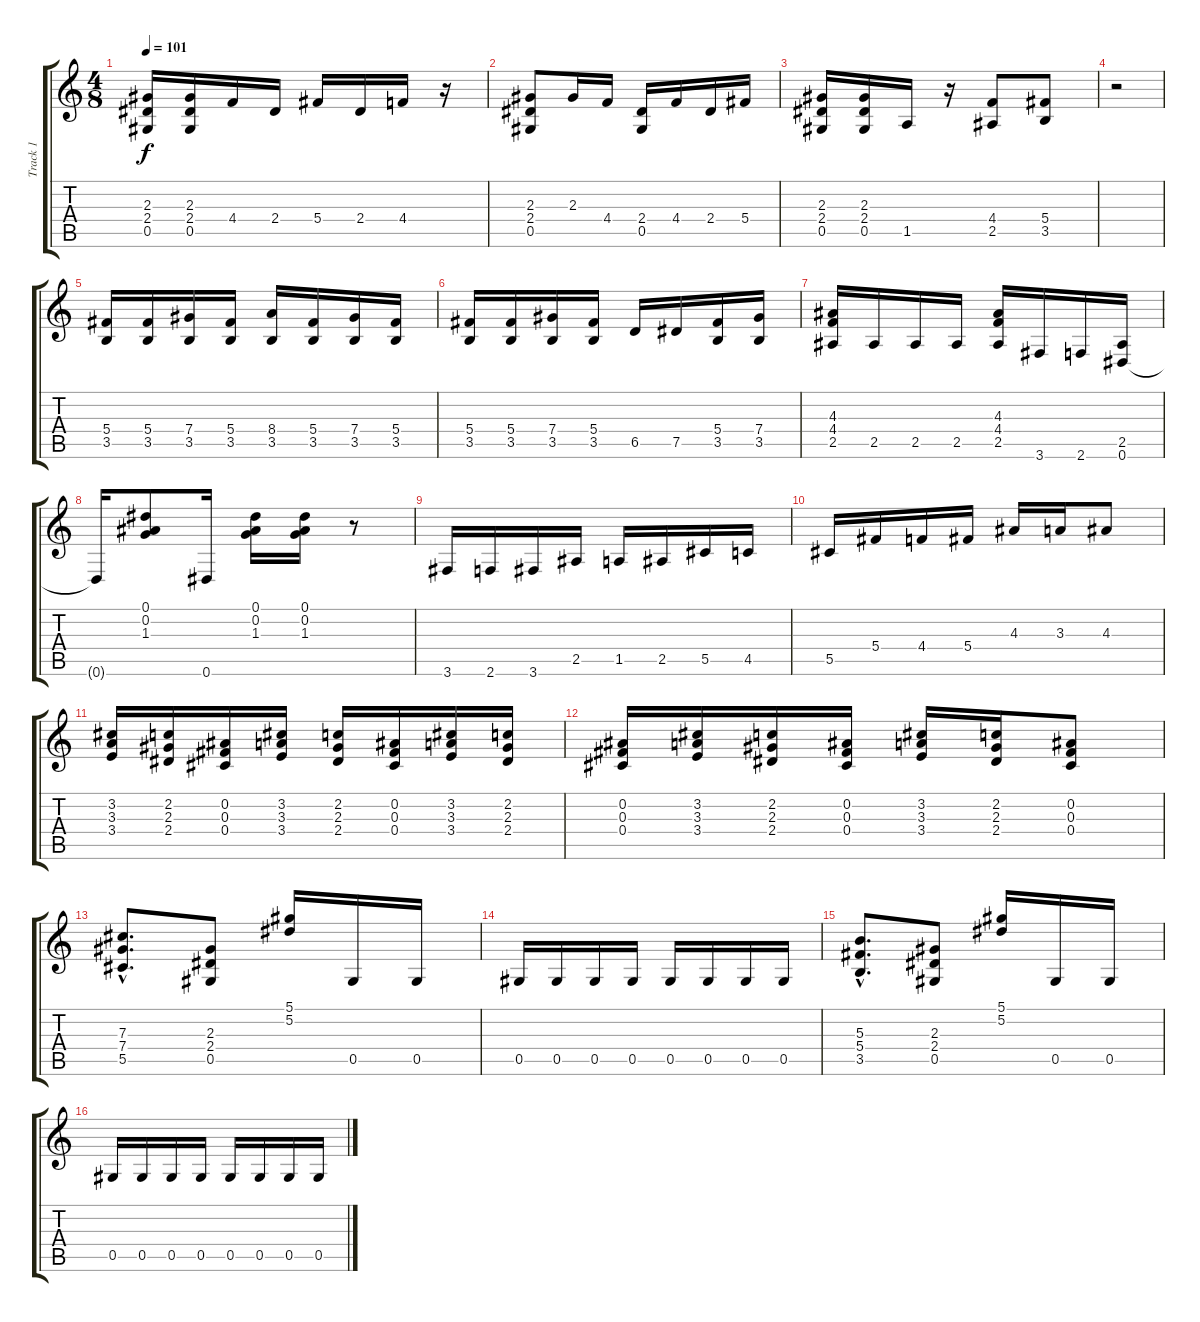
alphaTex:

\track ("Track 1" "Track 1") {instrument distortionguitar}
\staff {score tabs}
\tuning (Eb4 Bb3 Gb3 Db3 Ab2 Eb2) {hide}
\ts (4 8)
\tempo 101
\clef g2
\ks c
(2.3 2.4 0.5).16{dy f} (2.3 2.4 0.5).16 4.4.16 2.4.16 5.4.16 2.4.16 4.4.16 r.16 |
(2.3 2.4 0.5).8 2.3.16 4.4.16 (2.4 0.5).16 4.4.16 2.4.16 5.4.16 |
(2.3 2.4 0.5).16 (2.3 2.4 0.5).16 1.5.16 r.16 (4.4 2.5).8 (5.4 3.5).8 |
r.2 |
(5.4 3.5).16 (5.4 3.5).16 (7.4 3.5).16 (5.4 3.5).16 (8.4 3.5).16 (5.4 3.5).16 (7.4 3.5).16 (5.4 3.5).16 |
(5.4 3.5).16 (5.4 3.5).16 (7.4 3.5).16 (5.4 3.5).16 6.5.16 7.5.16 (5.4 3.5).16 (7.4 3.5).16 |
(4.3 4.4 2.5).16 2.5.16 2.5.16 2.5.16 (4.3 4.4 2.5).16 3.6.16 2.6.16 (2.5 0.6).16 |
0.6{t}.16 (0.1 0.2 1.3).8 0.6.16 (0.1 0.2 1.3).16 (0.1 0.2 1.3).16 r.8 |
3.6.16 2.6.16 3.6.16 2.5.16 1.5.16 2.5.16 5.5.16 4.5.16 |
5.5.16 5.4.16 4.4.16 5.4.16 4.3.16 3.3.16 4.3.8 |
(3.2 3.3 3.4).16 (2.2 2.3 2.4).16 (0.2 0.3 0.4).16 (3.2 3.3 3.4).16 (2.2 2.3 2.4).16 (0.2 0.3 0.4).16 (3.2 3.3 3.4).16 (2.2 2.3 2.4).16 |
(0.2 0.3 0.4).16 (3.2 3.3 3.4).16 (2.2 2.3 2.4).16 (0.2 0.3 0.4).16 (3.2 3.3 3.4).16 (2.2 2.3 2.4).16 (0.2 0.3 0.4).8 |
(7.3{hac} 7.4{hac} 5.5).8{d} (2.3 2.4 0.5).8 (5.1 5.2).16 0.5.16 0.5.16 |
0.5.16 0.5.16 0.5.16 0.5.16 0.5.16 0.5.16 0.5.16 0.5.16 |
(5.3{hac} 5.4{hac} 3.5).8{d} (2.3 2.4 0.5).8 (5.1 5.2).16 0.5.16 0.5.16 |
0.5.16 0.5.16 0.5.16 0.5.16 0.5.16 0.5.16 0.5.16 0.5.16
